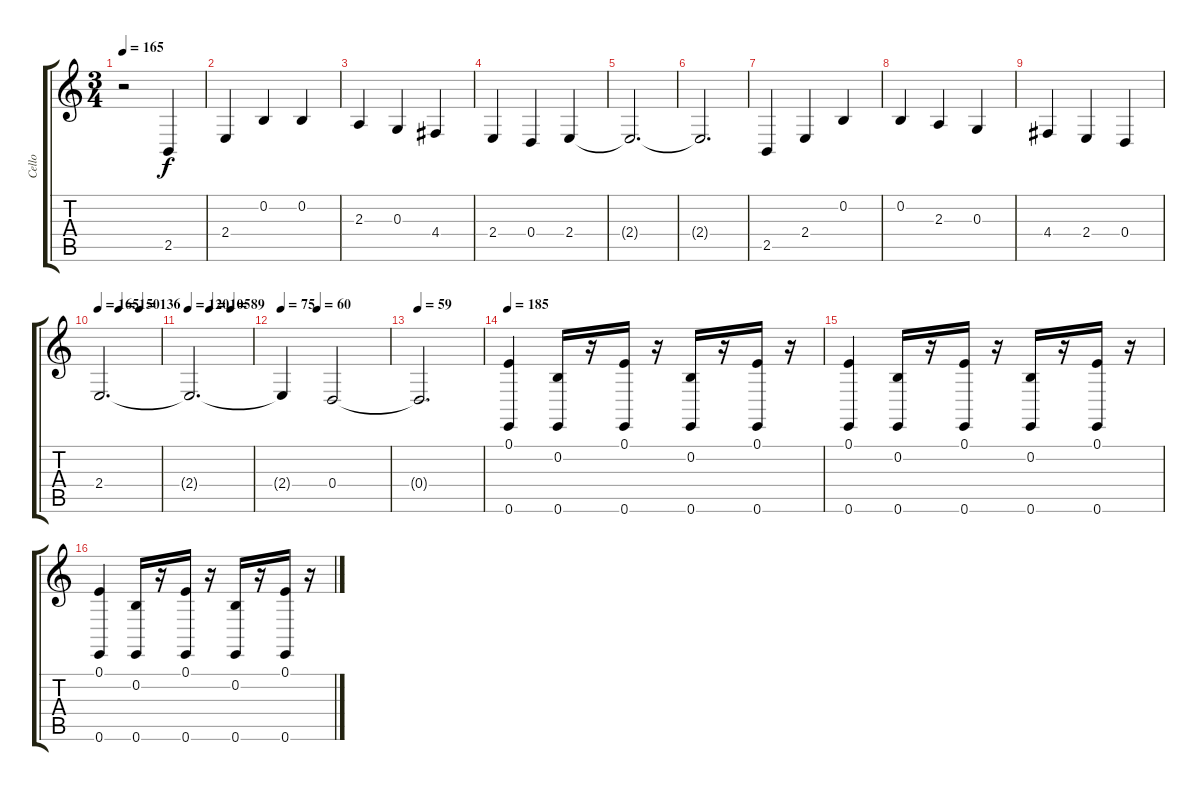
\track ("Cello" "Cello") {instrument cello}
\staff {score tabs}
\tuning (E4 B3 G3 D3 A2 E2) {hide}
\ts (3 4)
\tempo 165
\clef g2
\ks c
r.2{dy f} 2.5.4 |
2.4.4 0.2.4 0.2.4 |
2.3.4 0.3.4 4.4.4 |
2.4.4 0.4.4 2.4.4 |
2.4{t}.2{d} |
2.4{t}.2{d} |
2.5.4 2.4.4 0.2.4 |
0.2.4 2.3.4 0.3.4 |
4.4.4 2.4.4 0.4.4 |
\tempo 165
\tempo (150 0.3333333333333333)
\tempo (136 0.6666666666666666)
2.4.2{d} |
\tempo 120
\tempo (105 0.3333333333333333)
\tempo (89 0.6666666666666666)
2.4{t}.2{d} |
\tempo 75
\tempo (60 0.3333333333333333)
2.4{t}.4 0.4.2 |
\tempo 59
0.4{t}.2{d} |
\tempo 185
(0.1 0.6).4{instrument stringensemble1} (0.2 0.6).16 r.16 (0.1 0.6).16 r.16 (0.2 0.6).16 r.16 (0.1 0.6).16 r.16 |
(0.1 0.6).4 (0.2 0.6).16 r.16 (0.1 0.6).16 r.16 (0.2 0.6).16 r.16 (0.1 0.6).16 r.16 |
(0.1 0.6).4 (0.2 0.6).16 r.16 (0.1 0.6).16 r.16 (0.2 0.6).16 r.16 (0.1 0.6).16 r.16
